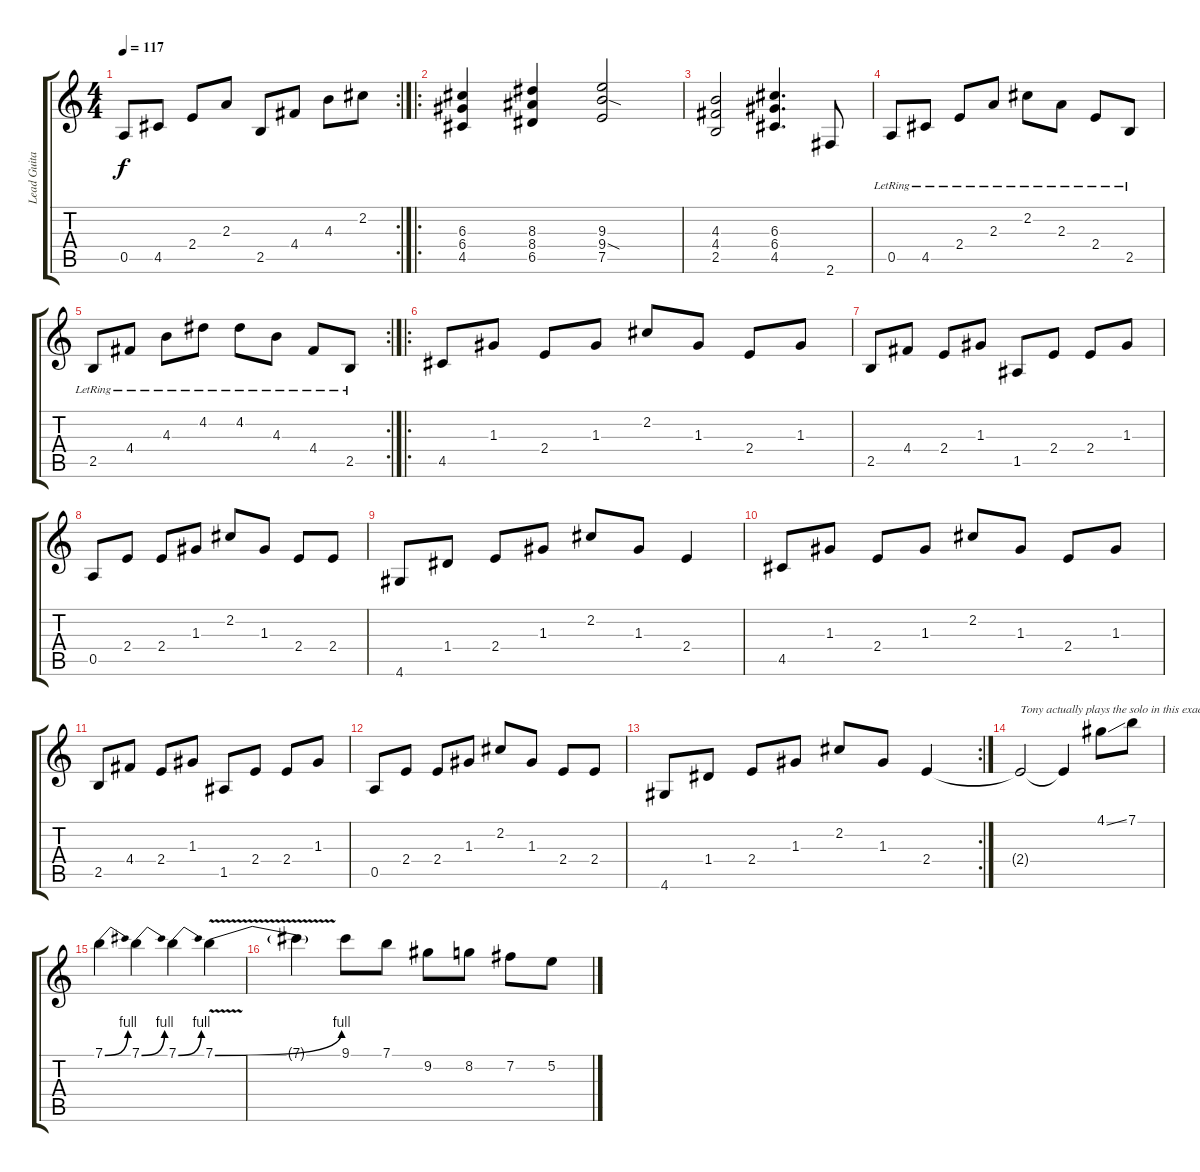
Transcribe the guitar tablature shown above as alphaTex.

\track ("Lead Guitar" "Lead Guita") {instrument distortionguitar}
\staff {score tabs}
\tuning (E4 B3 G3 D3 A2 E2) {hide}
\rc 2
\ts (4 4)
\tempo 117
\clef g2
\ks c
0.5.8{dy f} 4.5.8 2.4.8 2.3.8 2.5.8 4.4.8 4.3.8 2.2.8 |
\ro
(6.3 6.4 4.5).4 (8.3 8.4 6.5).4 (9.3 9.4{sod} 7.5).2 |
(4.3 4.4 2.5).2 (6.3 6.4 4.5).4{d} 2.6.8 |
0.5{lr}.8 4.5{lr}.8 2.4{lr}.8 2.3{lr}.8 2.2{lr}.8 2.3{lr}.8 2.4{lr}.8 2.5{lr}.8 |
\rc 2
2.5{lr}.8 4.4{lr}.8 4.3{lr}.8 4.2{lr}.8 4.2{lr}.8 4.3{lr}.8 4.4{lr}.8 2.5{lr}.8 |
\ro
4.5.8 1.3.8 2.4.8 1.3.8 2.2.8 1.3.8 2.4.8 1.3.8 |
2.5.8 4.4.8 2.4.8 1.3.8 1.5.8 2.4.8 2.4.8 1.3.8 |
0.5.8 2.4.8 2.4.8 1.3.8 2.2.8 1.3.8 2.4.8 2.4.8 |
4.6.8 1.4.8 2.4.8 1.3.8 2.2.8 1.3.8 2.4.4 |
4.5.8 1.3.8 2.4.8 1.3.8 2.2.8 1.3.8 2.4.8 1.3.8 |
2.5.8 4.4.8 2.4.8 1.3.8 1.5.8 2.4.8 2.4.8 1.3.8 |
0.5.8 2.4.8 2.4.8 1.3.8 2.2.8 1.3.8 2.4.8 2.4.8 |
\rc 2
4.6.8 1.4.8 2.4.8 1.3.8 2.2.8 1.3.8 2.4.4 |
2.4{t}.2{txt "Tony actually plays the solo in this exact way"} 2.4{t}.4 4.1{ss}.8 7.1.8 |
7.1{be (bend 0 0 60 4)}.4 7.1{be (bend 0 0 60 4)}.4 7.1{be (bend 0 0 60 4)}.4 7.1{be (bend 0 0 60 4) v}.4 |
7.1{t}.4 9.1.8 7.1.8 9.2.8 8.2.8 7.2.8 5.2.8
